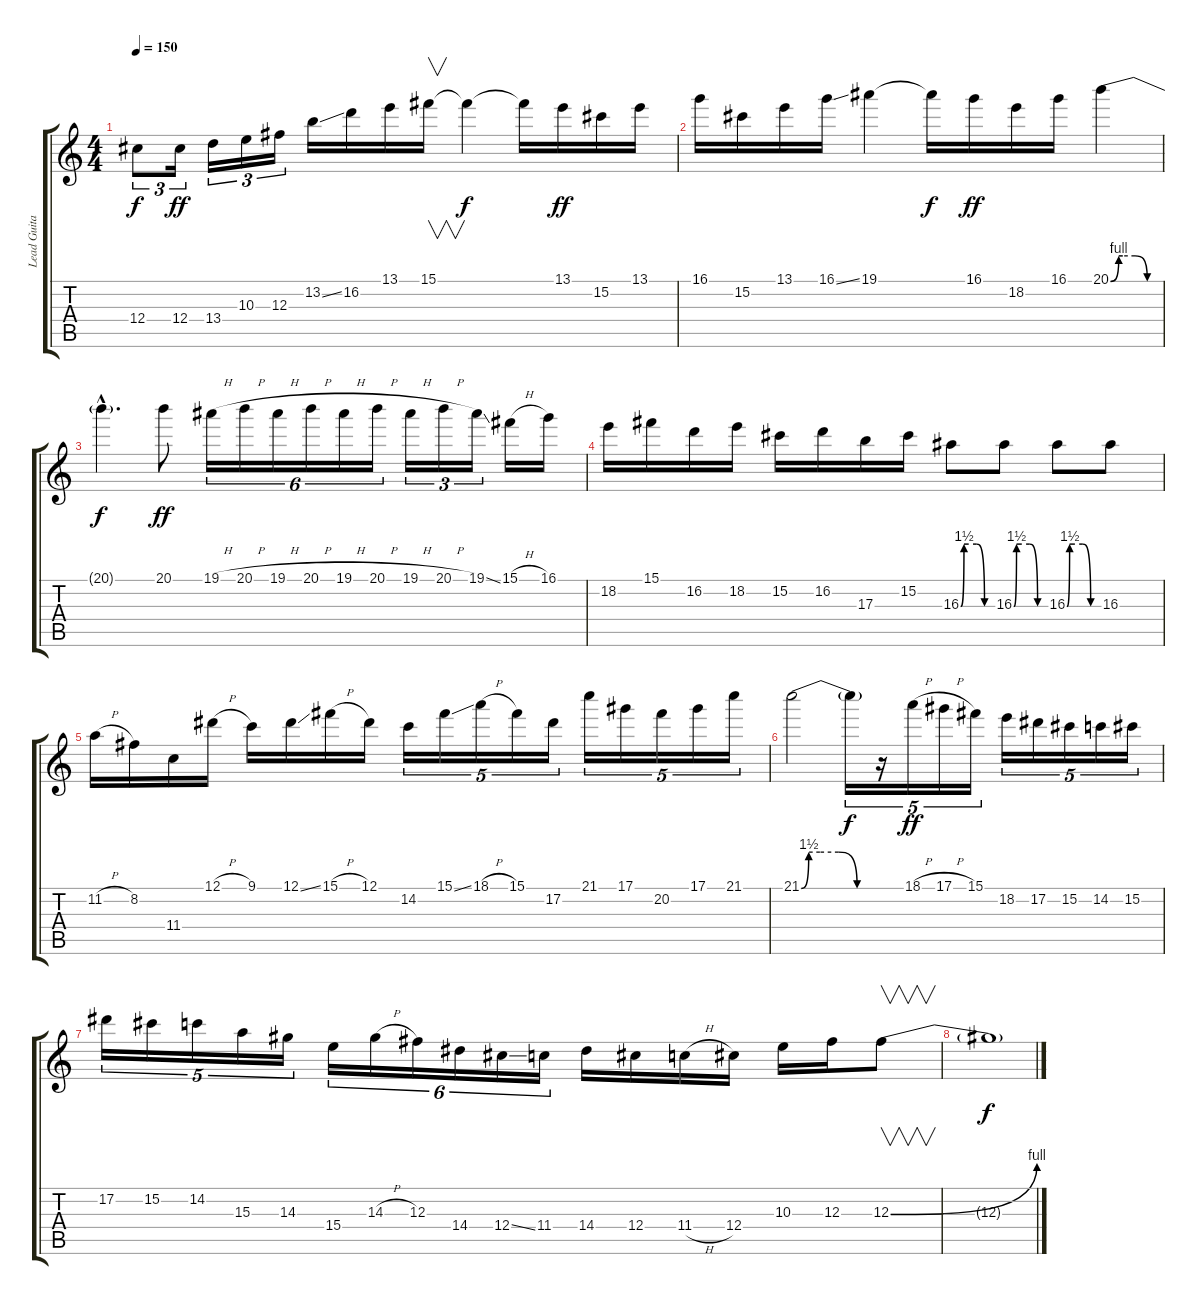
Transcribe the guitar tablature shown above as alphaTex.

\track ("Lead Guitar" "Lead Guita") {instrument overdrivenguitar}
\staff {score tabs}
\tuning (Eb4 Bb3 Gb3 Db3 Ab2 Eb2) {hide}
\ts (4 4)
\tempo 150
\clef g2
\ks c
12.4{t}.8{tu (3 2) dy f} 12.4.16{tu (3 2) dy ff} 13.4.16{tu (3 2)} 10.3.16{tu (3 2)} 12.3.16{tu (3 2)} 13.2{ss}.16 16.2.16 13.1.16 15.1.16{v} 15.1{t}.4{dy f} 15.1{t}.16 13.1.16{dy ff} 15.2.16 13.1.16 |
16.1.16 15.2.16 13.1.16 16.1{ss}.16 19.1.4 19.1{t}.16{dy f} 16.1.16{dy ff} 18.2.16 16.1.16 20.1{be (custom 0 0 10 4 15 4 30 4 45 0 60 0)}.4 |
20.1{hac t}.4{d dy f} 20.1.8{dy ff} 19.1{h}.16{tu (6 4)} 20.1{h}.16{tu (6 4)} 19.1{h}.16{tu (6 4)} 20.1{h}.16{tu (6 4)} 19.1{h}.16{tu (6 4)} 20.1{h}.16{tu (6 4)} 19.1{h}.16{tu (3 2)} 20.1{h}.16{tu (3 2)} 19.1{ss}.16{tu (3 2)} 15.1{h}.16 16.1.16 |
18.2.16 15.1.16 16.2.16 18.2.16 15.2.16 16.2.16 17.3.16 15.2.16 16.3{be (custom 0 0 6 6 15 6 30 6 45 0 60 0)}.8 16.3{be (custom 0 0 5 6 15 6 30 6 45 0 60 0)}.8 16.3{be (custom 0 0 5 6 15 6 30 6 45 0 60 0)}.8 16.3.8 |
11.2{h}.16 8.2.16 11.4.16 12.1{h}.16 9.1.16 12.1{ss}.16 15.1{h}.16 12.1.16 14.2.16{tu (5 4)} 15.1{ss}.16{tu (5 4)} 18.1{h}.16{tu (5 4)} 15.1.16{tu (5 4)} 17.2.16{tu (5 4)} 21.1.16{tu (5 4)} 17.1.16{tu (5 4)} 20.2.16{tu (5 4)} 17.1.16{tu (5 4)} 21.1.16{tu (5 4)} |
21.1{be (custom 0 0 6 6 15 6 30 6 45 0 60 0)}.2 21.1{t}.16{tu (5 4) dy f} r.16{tu (5 4)} 18.1{h}.16{tu (5 4) dy ff} 17.1{h}.16{tu (5 4)} 15.1.16{tu (5 4)} 18.2.16{tu (5 4)} 17.2.16{tu (5 4)} 15.2.16{tu (5 4)} 14.2.16{tu (5 4)} 15.2.16{tu (5 4)} |
17.2.16{tu (5 4)} 15.2.16{tu (5 4)} 14.2.16{tu (5 4)} 15.3.16{tu (5 4)} 14.3.16{tu (5 4)} 15.4.16{tu (6 4)} 14.3{h}.16{tu (6 4)} 12.3.16{tu (6 4)} 14.4.16{tu (6 4)} 12.4{ss}.16{tu (6 4)} 11.4.16{tu (6 4)} 14.4.16 12.4.16 11.4{h}.16 12.4.16 10.3.16 12.3.16 12.3{be (bend 0 0 60 4)}.8{v} |
12.3{t}.1{dy f}
